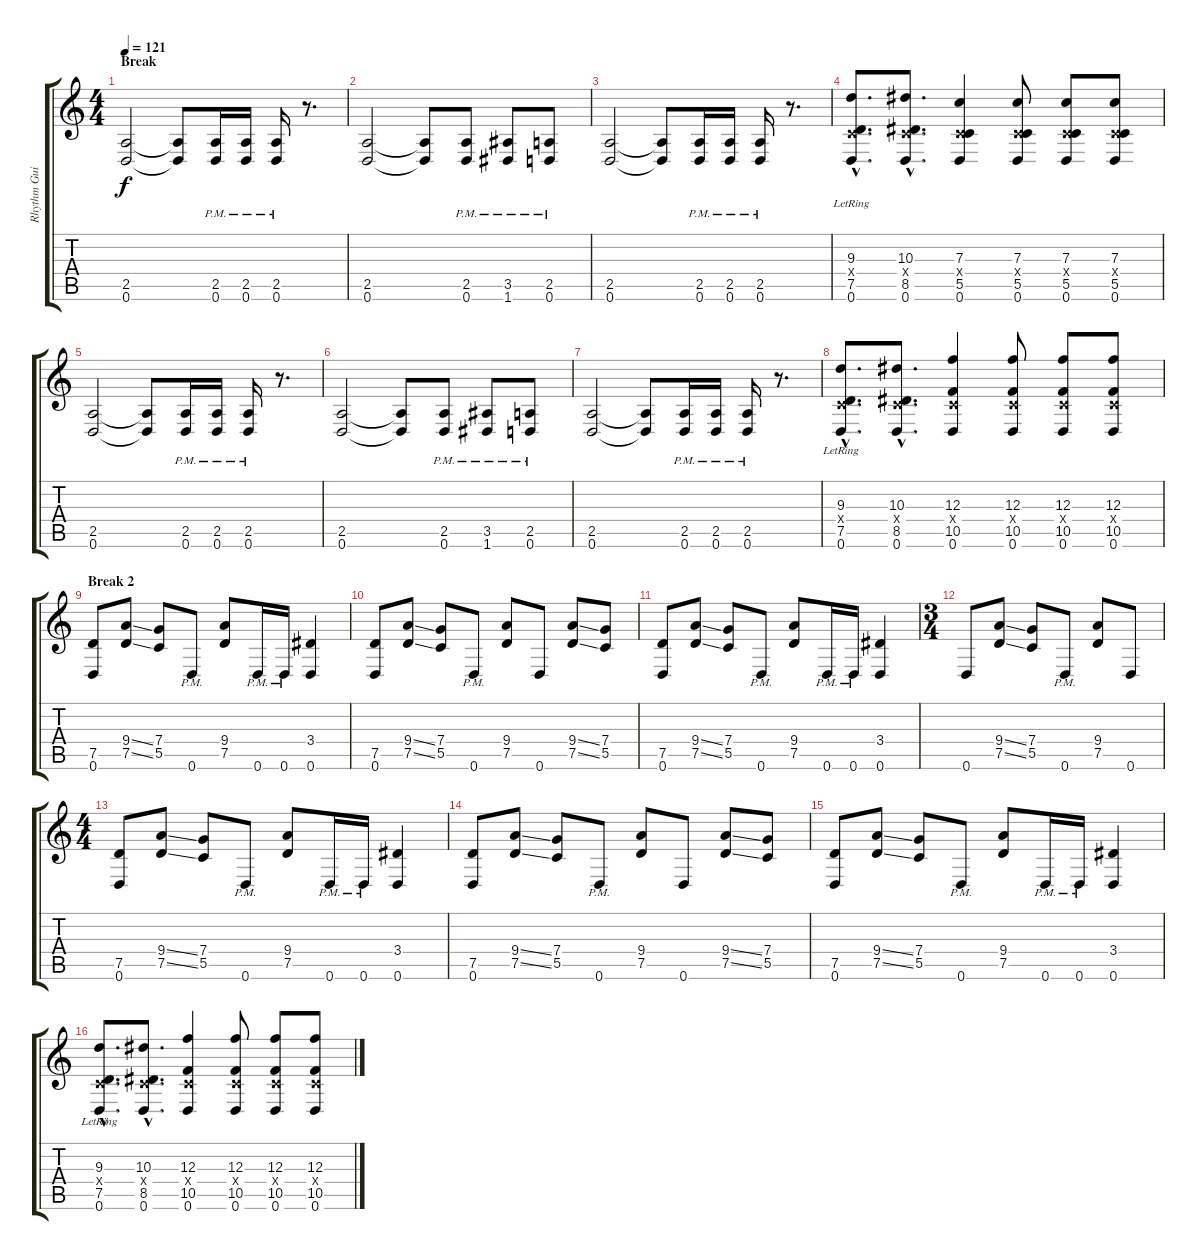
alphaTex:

\track ("Rhythm Guitar" "Rhythm Gui") {instrument overdrivenguitar}
\staff {score tabs}
\tuning (D4 A3 F3 C3 G2 D2) {hide}
\ts (4 4)
\section ("" "Break")
\tempo 121
\clef g2
\ks c
(2.5 0.6).2{dy f} (2.5{t} 0.6{t}).8 (2.5{pm} 0.6{pm}).16 (2.5{pm} 0.6{pm}).16 (2.5{pm} 0.6{pm}).16 r.8{d} |
(2.5 0.6).2 (2.5{t} 0.6{t}).8 (2.5{pm} 0.6).8 (3.5{pm} 1.6).8 (2.5{pm} 0.6).8 |
(2.5 0.6).2 (2.5{t} 0.6{t}).8 (2.5{pm} 0.6{pm}).16 (2.5{pm} 0.6{pm}).16 (2.5{pm} 0.6{pm}).16 r.8{d} |
(9.3{hac} 0.4{hac x} 7.5{hac} 0.6{hac lr}).8{d} (10.3{hac} 0.4{hac x} 8.5{hac} 0.6{hac}).8{d} (7.3 0.4{x} 5.5 0.6).4 (7.3 0.4{x} 5.5 0.6).8 (7.3 0.4{x} 5.5 0.6).8 (7.3 0.4{x} 5.5 0.6).8 |
(2.5 0.6).2 (2.5{t} 0.6{t}).8 (2.5{pm} 0.6{pm}).16 (2.5{pm} 0.6{pm}).16 (2.5{pm} 0.6{pm}).16 r.8{d} |
(2.5 0.6).2 (2.5{t} 0.6{t}).8 (2.5{pm} 0.6).8 (3.5{pm} 1.6).8 (2.5{pm} 0.6).8 |
(2.5 0.6).2 (2.5{t} 0.6{t}).8 (2.5{pm} 0.6{pm}).16 (2.5{pm} 0.6{pm}).16 (2.5{pm} 0.6{pm}).16 r.8{d} |
(9.3{hac} 0.4{hac x} 7.5{hac} 0.6{hac lr}).8{d} (10.3{hac} 0.4{hac x} 8.5{hac} 0.6{hac}).8{d} (12.3 0.4{x} 10.5 0.6).4 (12.3 0.4{x} 10.5 0.6).8 (12.3 0.4{x} 10.5 0.6).8 (12.3 0.4{x} 10.5 0.6).8 |
\section ("" "Break 2")
(7.5 0.6).8 (9.4{ss} 7.5{ss}).8 (7.4 5.5).8 0.6{pm}.8 (9.4 7.5).8 0.6{pm}.16 0.6{pm}.16 (3.4 0.6).4 |
(7.5 0.6).8 (9.4{ss} 7.5{ss}).8 (7.4 5.5).8 0.6{pm}.8 (9.4 7.5).8 0.6.8 (9.4{ss} 7.5{ss}).8 (7.4 5.5).8 |
(7.5 0.6).8 (9.4{ss} 7.5{ss}).8 (7.4 5.5).8 0.6{pm}.8 (9.4 7.5).8 0.6{pm}.16 0.6{pm}.16 (3.4 0.6).4 |
\ts (3 4)
0.6.8 (9.4{ss} 7.5{ss}).8 (7.4 5.5).8 0.6{pm}.8 (9.4 7.5).8 0.6.8 |
\ts (4 4)
(7.5 0.6).8 (9.4{ss} 7.5{ss}).8 (7.4 5.5).8 0.6{pm}.8 (9.4 7.5).8 0.6{pm}.16 0.6{pm}.16 (3.4 0.6).4 |
(7.5 0.6).8 (9.4{ss} 7.5{ss}).8 (7.4 5.5).8 0.6{pm}.8 (9.4 7.5).8 0.6.8 (9.4{ss} 7.5{ss}).8 (7.4 5.5).8 |
(7.5 0.6).8 (9.4{ss} 7.5{ss}).8 (7.4 5.5).8 0.6{pm}.8 (9.4 7.5).8 0.6{pm}.16 0.6{pm}.16 (3.4 0.6).4 |
(9.3{hac} 0.4{hac x} 7.5{hac} 0.6{hac lr}).8{d} (10.3{hac} 0.4{hac x} 8.5{hac} 0.6{hac}).8{d} (12.3 0.4{x} 10.5 0.6).4 (12.3 0.4{x} 10.5 0.6).8 (12.3 0.4{x} 10.5 0.6).8 (12.3 0.4{x} 10.5 0.6).8
